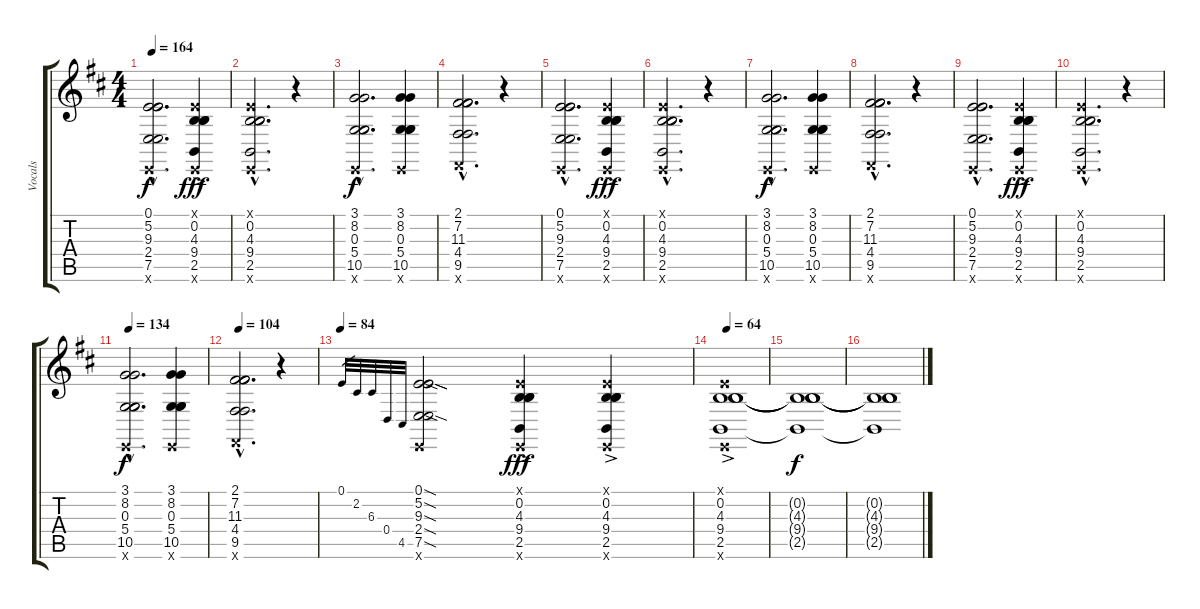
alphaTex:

\track ("Vocals" "Vocals") {instrument stringensemble1}
\staff {score tabs}
\tuning (E4 B3 G3 D3 A2 E2) {hide}
\ts (4 4)
\tempo 164
\clef g2
\ks bminor
(0.1{hac} 5.2{hac} 9.3{hac} 2.4{hac} 7.5{hac} 0.6{hac x}).2{d dy f} (0.1{x} 0.2{ac} 4.3 9.4 2.5 0.6{x}).4{dy fff} |
(0.1{hac x} 0.2{hac} 4.3{hac} 9.4{hac} 2.5{hac} 0.6{hac x}).2{d} r.4 |
(3.1{hac} 8.2{hac} 0.3{hac} 5.4{hac} 10.5{hac} 0.6{hac x}).2{d dy f} (3.1 8.2 0.3 5.4 10.5 0.6{x}).4 |
(2.1{hac} 7.2{hac} 11.3{hac} 4.4{hac} 9.5{hac} 2.6{hac x}).2{d} r.4 |
(0.1{hac} 5.2{hac} 9.3{hac} 2.4{hac} 7.5{hac} 0.6{hac x}).2{d} (0.1{x} 0.2{ac} 4.3 9.4 2.5 0.6{x}).4{dy fff} |
(0.1{hac x} 0.2{hac} 4.3{hac} 9.4{hac} 2.5{hac} 0.6{hac x}).2{d} r.4 |
(3.1{hac} 8.2{hac} 0.3{hac} 5.4{hac} 10.5{hac} 0.6{hac x}).2{d dy f} (3.1 8.2 0.3 5.4 10.5 0.6{x}).4 |
(2.1{hac} 7.2{hac} 11.3{hac} 4.4{hac} 9.5{hac} 2.6{hac x}).2{d} r.4 |
(0.1{hac} 5.2{hac} 9.3{hac} 2.4{hac} 7.5{hac} 0.6{hac x}).2{d} (0.1{x} 0.2{ac} 4.3 9.4 2.5 0.6{x}).4{dy fff} |
(0.1{hac x} 0.2{hac} 4.3{hac} 9.4{hac} 2.5{hac} 0.6{hac x}).2{d} r.4 |
\tempo 134
(3.1{hac} 8.2{hac} 0.3{hac} 5.4{hac} 10.5{hac} 0.6{hac x}).2{d dy f} (3.1 8.2 0.3 5.4 10.5 0.6{x}).4 |
\tempo 104
(2.1{hac} 7.2{hac} 11.3{hac} 4.4{hac} 9.5{hac} 2.6{hac x}).2{d} r.4 |
\tempo 84
0.1.32{gr} 2.2.32{gr} 6.3.32{gr} 0.4.32{gr} 4.5.32{gr} (0.1{sod} 5.2{sod} 9.3{sod} 2.4{sod} 7.5{sod} 0.6{x}).2 (0.1{x} 0.2{ac} 4.3 9.4 2.5 0.6{x}).4{dy fff} (0.1{x} 0.2{ac} 4.3 9.4 2.5 0.6{x}).4 |
\tempo 64
(0.1{x} 0.2{ac} 4.3 9.4 2.5 0.6{x}).1{volume 0} |
(0.2{t} 4.3{t} 9.4{t} 2.5{t}).1{dy f} |
(0.2{t} 4.3{t} 9.4{t} 2.5{t}).1
